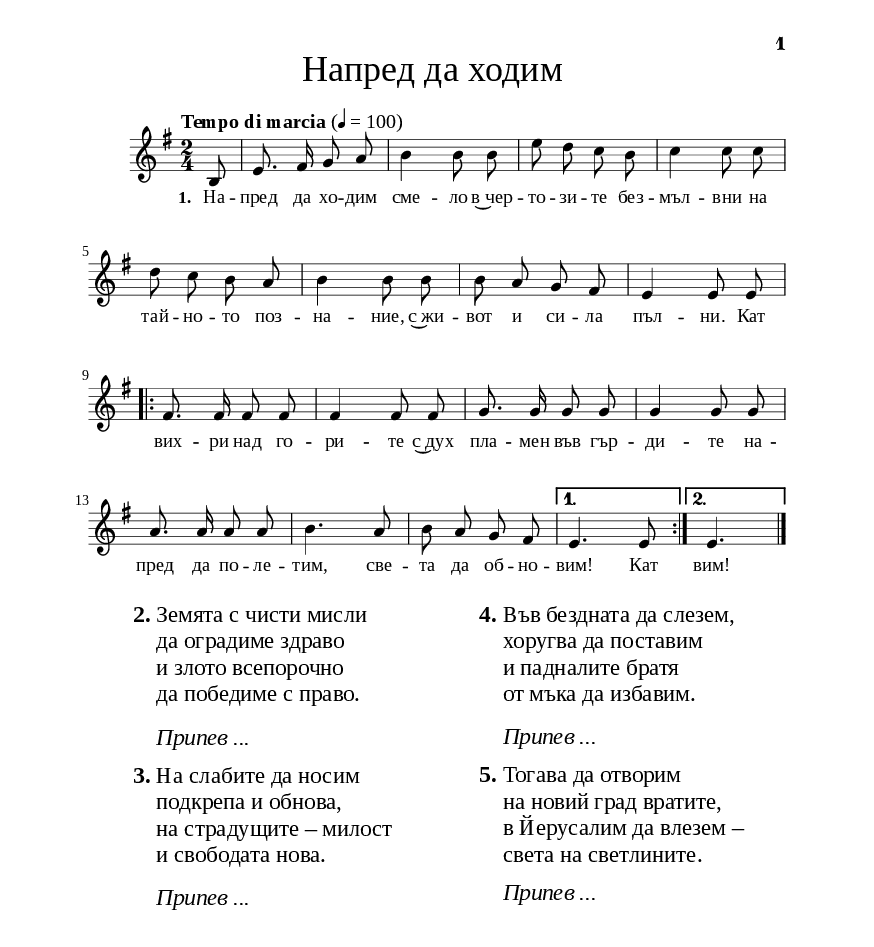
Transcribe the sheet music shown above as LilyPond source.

\version "2.24.4"

% include paper part and global functions
\include "include/globals.ily"

\bookpart {
  \label #'ref036
  \tocItem \markup "Напред да ходим"
  \include "include/bookpart-paper.ily"
  \score {
    \include "include/score-layout.ily"

    \new Voice \absolute {
      \clef treble
      \key e \minor
      \time 2/4
      \tempoFunc "Tempo di marcia" 4 "100"
      \autoBeamOff
      \partial 8


      b8 | e'8. fis'16 g'8 a' | b'4 b'8 b' | e''8 d'' c'' b' | c''4 c''8 c'' \break |
      d''8 c'' b' a' | b'4 b'8 b' | b'8 a' g' fis' | e'4 e'8 e' \break |
      \repeat volta 2 {
        fis'8. fis'16 fis'8 fis' |
        fis'4 fis'8 fis' |
        g'8. g'16 g'8 g' |
        g'4 g'8 g' | \break

        a'8.  a'16 a'8 a' |
        b'4. a'8 |
        b'8 a' g'  fis'8 |
      } \alternative {
        {  e'4. e'8 |}
        {e'4. \bar "|." \break }
      }
    }

    \addlyrics {
      \set stanza = "1. "  На -- пред
      да хо -- дим сме -- ло в~чер -- то -- зи -- те
      без -- мъл -- вни на тай -- но -- то поз -- на --
      ние, с~жи -- вот и си -- ла пъл -- ни. Кат вих
      -- ри над го -- ри -- те с~дух пла -- мен във
      гър -- ди -- те на -- пред да по -- ле -- тим,
      све -- та да об -- но -- вим! Кат вим!}

      \header {
        title = \titleFunc #'ref_desc_2 "Напред да ходим " "Napred da hodim"
      }

      \midi{}

    } % score

    \markup \abs-fontsize #11 \override #`(baseline-skip . ,bgCoupletBaselineSkip) {
      \fill-line {
        \hspace #0.1
        \column {
          \line {
            \bold "2."
            \column {
              "Земята с чисти мисли"
              "да оградиме здраво"
              "и злото всепорочно"
              "да победиме с право."
            }
          }

          \vspace #1
          \line {
            \bold " "
            \column {
              \italic "  Припев ..."
            }
          }
          \vspace #0.5
          \line {
            \bold "3."
            \column {
              "На слабите да носим"
              "подкрепа и обнова,"
              "на страдущите – милост"
              "и свободата нова."
            }
          }
          \vspace #1
          \line {
            \bold " "
            \column {
              \italic "  Припев ..."
            }
          }
        }
        \hspace #0.1
        % adds horizontal spacing between columns
        \column {
          \line {
            \bold "4."
            \column {
              "Във бездната да слезем,"
              "хоругва да поставим"
              "и падналите братя"
              "от мъка да избавим."
            }
          }
          \vspace #1
          \line {
            \bold " "
            \column {
              \italic "  Припев ..."
            }
          }
          % adds vertical spacing between verses
          \vspace #0.5
          \line {
            \bold "5."
            \column {
              "Тогава да отворим"
              "на новий град вратите,"
              "в Йерусалим да влезем –"
              "света на светлините."
            }
          }
          \vspace #1
          \line {
            \bold " "
            \column {
              \italic "  Припев ..."
            }
          }
        }\hspace #0.1
      }
    }
  } % bookpart
